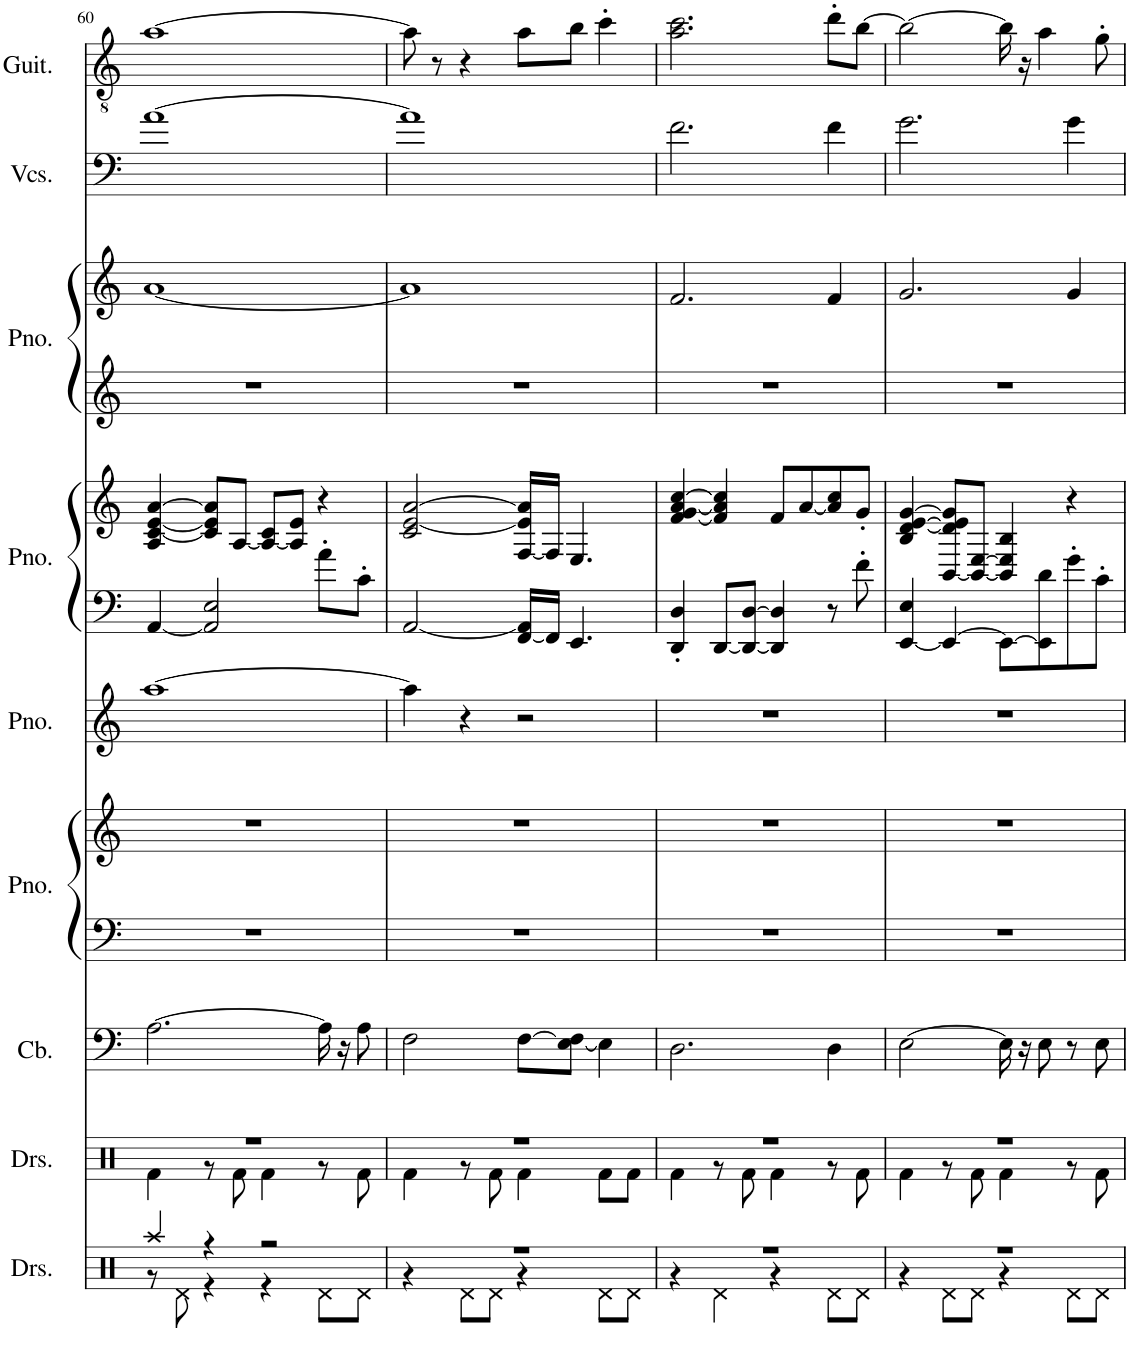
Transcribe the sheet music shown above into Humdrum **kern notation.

**kern	**kern	**kern	**kern	**kern	**kern	**kern	**kern	**kern	**kern	**kern	**kern
*part9	*part8	*part7	*part6	*part6	*part5	*part4	*part4	*part3	*part3	*part2	*part1
*staff12	*staff11	*staff10	*staff9	*staff8	*staff7	*staff6	*staff5	*staff4	*staff3	*staff2	*staff1
*I"Drumset	*I"Drumset	*I"Contrabass	*I"Piano	*	*I"Piano	*I"Piano	*	*I"Piano	*	*I"Violoncellos	*I"Classical Guitar
*I'Drs.	*I'Drs.	*I'Cb.	*I'Pno.	*	*I'Pno.	*I'Pno.	*	*I'Pno.	*	*I'Vcs.	*I'Guit.
!!LO:PB:g=z
*clefX	*clefX	*clefF4	*clefF4	*clefG2	*clefG2	*clefF4	*clefG2	*clefG2	*clefG2	*clefF4	*clefGv2
*	*	*Trd7c12	*	*	*	*	*	*	*	*	*
*k[]	*k[]	*k[]	*k[]	*k[]	*k[]	*k[]	*k[]	*k[]	*k[]	*k[]	*k[]
*M4/4	*M4/4	*M4/4	*M4/4	*M4/4	*M4/4	*M4/4	*M4/4	*M4/4	*M4/4	*M4/4	*M4/4
=60	=60	=60	=60	=60	=60	=60	=60	=60	=60	=60	=60
*^	*^	*	*	*	*	*	*	*	*	*	*
4Raa/	8r	1r	4Rf\	[2.A\	1r	1r	[1aa	[4AA/	4A/ [4c/ [4e/ [4a/	1r	[1a	[1a	[1a
.	8Rd\	.	.	.	.	.	.	.	.	.	.	.	.
4r	4r	.	8r	.	.	.	.	2AA/] 2E/	8c/] 8e/] 8a/]L	.	.	.	.
.	.	.	8Rf\	.	.	.	.	.	[8A/J	.	.	.	.
2r	4r	.	4Rf\	.	.	.	.	.	8A/_ 8c/L	.	.	.	.
.	.	.	.	.	.	.	.	.	8A/] 8e/J	.	.	.	.
.	8Rd\L	.	8r	16A\]	.	.	.	8a'\L	4r	.	.	.	.
.	.	.	.	16r	.	.	.	.	.	.	.	.	.
.	8Rd\J	.	8Rf\	8A\	.	.	.	8c'\J	.	.	.	.	.
=61	=61	=61	=61	=61	=61	=61	=61	=61	=61	=61	=61	=61	=61
1r	4r	1r	4Rf\	2F\	1r	1r	4aa\]	[2AA/	2c/ [2e/ [2a/	1r	1a]	1a]	8a\]
.	.	.	.	.	.	.	.	.	.	.	.	.	8r
.	8Rd\L	.	8r	.	.	.	4r	.	.	.	.	.	4r
.	8Rd\J	.	8Rf\	.	.	.	.	.	.	.	.	.	.
.	4r	.	4Rf\	[8F\L	.	.	2r	[16FF/ 16AA/]LL	[16F/ 16e/] 16a/]LL	.	.	.	8a\L
.	.	.	.	.	.	.	.	16FF/JJ]	16F/JJ]	.	.	.	.
.	.	.	.	[8E\ 8F\]J	.	.	.	4.EE/	4.E/	.	.	.	8b\J
.	8Rd\L	.	8Rf\L	4E\]	.	.	.	.	.	.	.	.	4cc'\
.	8Rd\J	.	8Rf\J	.	.	.	.	.	.	.	.	.	.
=62	=62	=62	=62	=62	=62	=62	=62	=62	=62	=62	=62	=62	=62
1r	4r	1r	4Rf\	2.D\	1r	1r	1r	4DD/' 4D/'	[4f/ 4g/ [4a/ [4cc/	1r	2.f/	2.f\	2.a\ 2.cc\
.	4Rd\	.	8r	.	.	.	.	[8DD/L	4f/] 4a/] 4cc/]	.	.	.	.
.	.	.	8Rf\	.	.	.	.	8DD/_ [8D/J	.	.	.	.	.
.	4r	.	4Rf\	.	.	.	.	4DD/] 4D/]	8f/L	.	.	.	.
.	.	.	.	.	.	.	.	.	[8a/	.	.	.	.
.	8Rd\L	.	8r	4D\	.	.	.	8r	8a/] 8cc/	.	4f/	4f\	8dd'\L
.	8Rd\J	.	8Rf\	.	.	.	.	8f'\	8g'/J	.	.	.	[8b\J
=63	=63	=63	=63	=63	=63	=63	=63	=63	=63	=63	=63	=63	=63
1r	4r	1r	4Rf\	[2E\	1r	1r	1r	[4EE/ 4E/	4B/ [4d/ [4e/ [4g/	1r	2.g/	2.g\	2b\_
.	8Rd\L	.	8r	.	.	.	.	4EE/_	[8BB/ 8d/] 8e/] 8g/]L	.	.	.	.
.	8Rd\J	.	8Rf\	.	.	.	.	.	8BB/_ [8E/J	.	.	.	.
.	4r	.	4Rf\	16E\]	.	.	.	8EE\L_	4BB/] 4E/] 4B/	.	.	.	16b\]
.	.	.	.	16r	.	.	.	.	.	.	.	.	16r
.	.	.	.	8E\	.	.	.	8EE\] 8d\	.	.	.	.	4a\
.	8Rd\L	.	8r	8r	.	.	.	8g'\	4r	.	4g/	4g\	.
.	8Rd\J	.	8Rf\	8E\	.	.	.	8c'\J	.	.	.	.	8g'\
*v	*v	*	*	*	*	*	*	*	*	*	*	*	*
*	*v	*v	*	*	*	*	*	*	*	*	*	*
=	=	=	=	=	=	=	=	=	=	=	=
*-	*-	*-	*-	*-	*-	*-	*-	*-	*-	*-	*-
